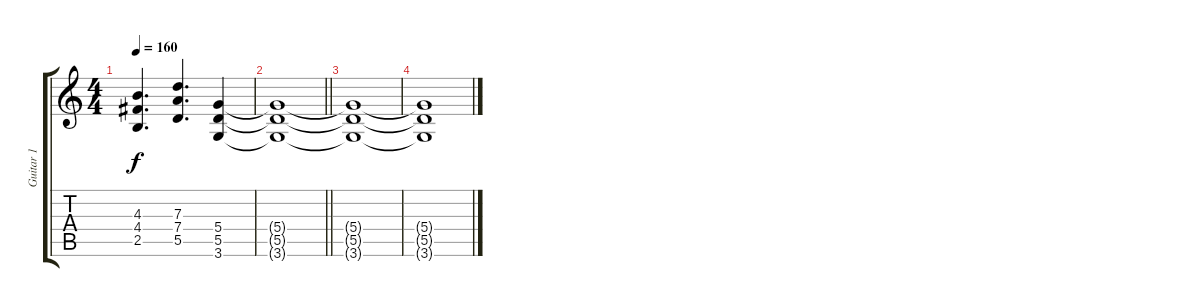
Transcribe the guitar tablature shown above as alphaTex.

\track ("Guitar 1" "Guitar 1") {instrument overdrivenguitar}
\staff {score tabs}
\tuning (E4 B3 G3 D3 A2 E2) {hide}
\ts (4 4)
\tempo 160
\clef g2
\ks c
(4.3 4.4 2.5).4{d dy f} (7.3 7.4 5.5).4{d} (5.4 5.5 3.6).4 |
\barLineRight lightlight
(5.4{t} 5.5{t} 3.6{t}).1 |
(5.4{t} 5.5{t} 3.6{t}).1 |
(5.4{t} 5.5{t} 3.6{t}).1
